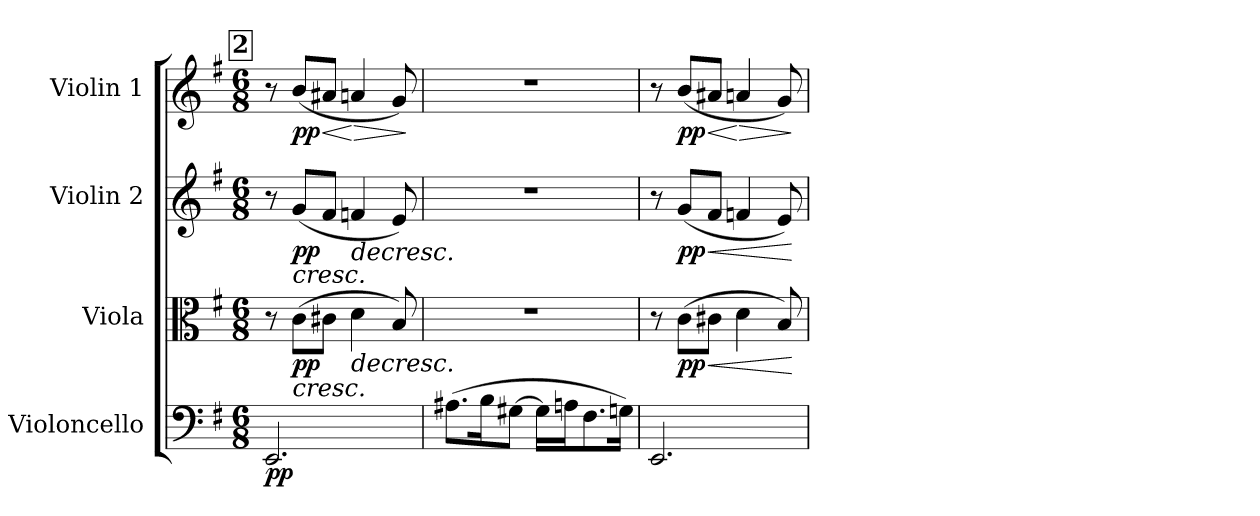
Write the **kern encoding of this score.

**kern	**dynam	**kern	**dynam	**kern	**dynam	**kern	**dynam
*part4	*part4	*part3	*part3	*part2	*part2	*part1	*part1
*staff4	*staff4	*staff3	*staff3	*staff2	*staff2	*staff1	*staff1
*I"Violoncello	*	*I"Viola	*	*I"Violin 2	*	*I"Violin 1	*
*I'Vc	*	*I'Vla	*	*I'Vln	*	*I'Vln	*
*clefF4	*	*clefC3	*	*clefG2	*	*clefG2	*
*k[f#]	*	*k[f#]	*	*k[f#]	*	*k[f#]	*
*M6/8	*	*M6/8	*	*M6/8	*	*M6/8	*
!!LO:REH:place=s1:a:B:cj:fs=14:t=2
=28	=28	=28	=28	=28	=28	=28	=28
!	!LO:DY:b	!	!	!	!	!	!
2.EE/	pp	8r	.	8r	.	8r	.
!	!	!	!LO:HP:b	!	!LO:HP:b	!	!LO:HP:b
!	!	!	!LO:DY:n=1:b	!	!LO:DY:n=1:b	!	!LO:DY:n=1:b
.	.	(8c\L	< pp	(8g/L	< pp	(8b/L	< pp
.	.	8c#X\J	.	8f#/J	.	8a#X/J	.
!	!	!	!LO:HP:b	!	!LO:HP:b	!	!LO:HP:n=1:b
.	.	4d\	>	4fn/	>	4an/	[ >
.	.	8B/)	.	8e/)	.	8g/)	.
.	.	.	[	.	[	.	]
=29	=29	=29	=29	=29	=29	=29	=29
(8.A#X\L	.	2.r	.	2.r	.	2.r	.
16B\K	.	.	.	.	.	.	.
[8G#X\J	.	.	.	.	.	.	.
16G#\LL]	.	.	.	.	.	.	.
16An\J	.	.	.	.	.	.	.
8.F#\	.	.	.	.	.	.	.
16Gn\Jk)	.	.	.	.	.	.	.
=30	=30	=30	=30	=30	=30	=30	=30
2.EE/	.	8r	.	8r	.	8r	.
!	!	!	!LO:HP:b	!	!LO:HP:b	!	!LO:HP:b
!	!	!	!LO:DY:n=1:b	!	!LO:DY:n=1:b	!	!LO:DY:n=1:b
.	.	(8c\L	< pp	(8g/L	< pp	(8b/L	< pp
.	.	8c#X\J	.	8f#/J	.	8a#X/J	.
!	!	!	!	!	!	!	!LO:HP:n=1:b
.	.	4d\	]	4fn/	]	4an/	[ >
.	.	8B/)	.	8e/)	.	8g/)	.
.	.	.	[	.	[	.	]
=	=	=	=	=	=	=	=
*-	*-	*-	*-	*-	*-	*-	*-
